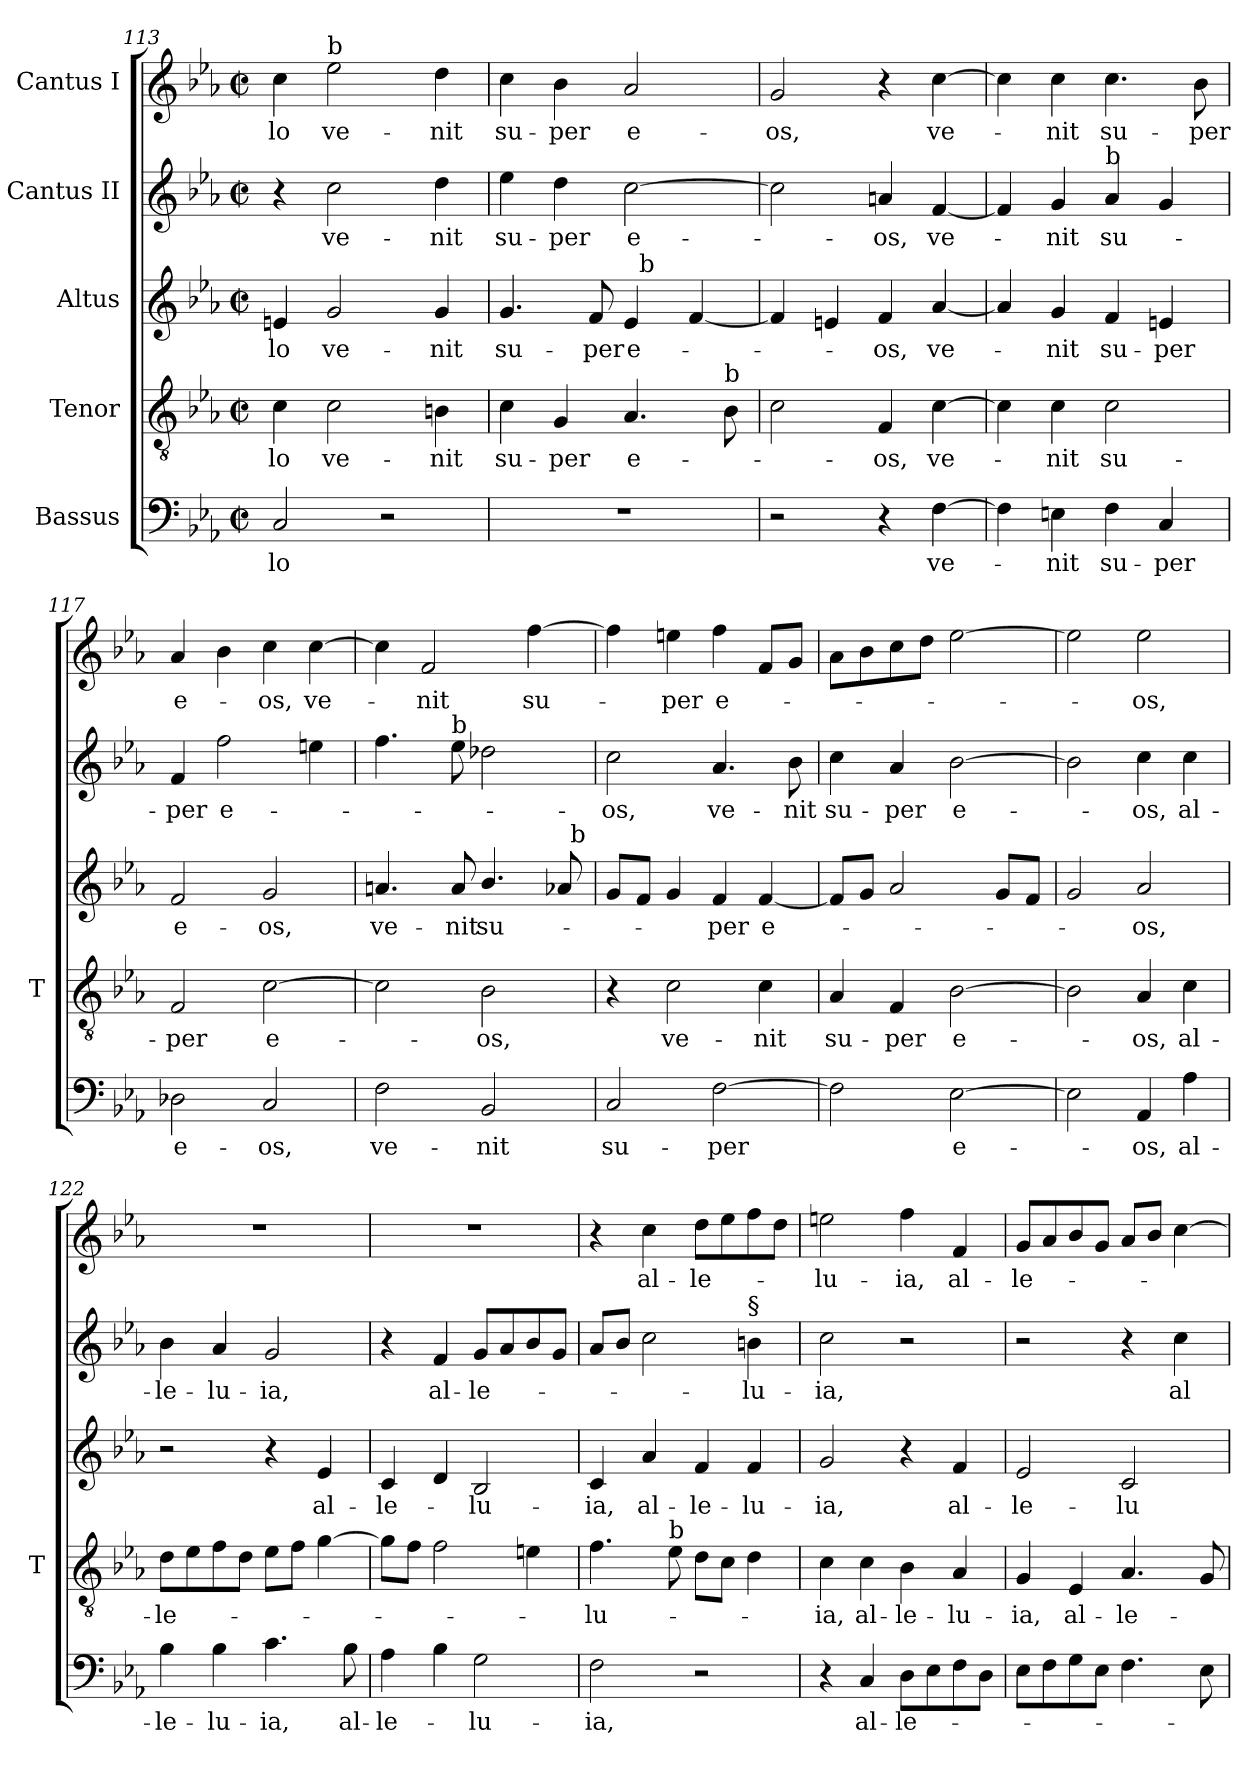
**kern	**text	**kern	**text	**kern	**text	**kern	**text	**kern	**text
*part5	*part5	*part4	*part4	*part3	*part3	*part2	*part2	*part1	*part1
*staff5	*staff5	*staff4	*staff4	*staff3	*staff3	*staff2	*staff2	*staff1	*staff1
*I"Bassus	*	*I"Tenor	*	*I"Altus	*	*I"Cantus II	*	*I"Cantus I	*
*	*	*I'T	*	*	*	*	*	*	*
*clefF4	*	*clefGv2	*	*clefG2	*	*clefG2	*	*clefG2	*
*	*	*ITrd7c12	*	*	*	*	*	*	*
*k[b-e-a-]	*	*k[b-e-a-]	*	*k[b-e-a-]	*	*k[b-e-a-]	*	*k[b-e-a-]	*
*E-:	*	*E-:	*	*E-:	*	*E-:	*	*E-:	*
*M2/2	*	*M2/2	*	*M2/2	*	*M2/2	*	*M2/2	*
*met(c|)	*	*met(c|)	*	*met(c|)	*	*met(c|)	*	*met(c|)	*
=113	=113	=113	=113	=113	=113	=113	=113	=113	=113
!	!LO:LY:b	!	!LO:LY:b	!	!LO:LY:b	!	!	!	!LO:LY:b
2C/	-lo	4C\	-lo	4en/	-lo	4r	.	4cc\	-lo
!	!	!	!	!	!	!	!	!LO:TX:a:t=b	!
!	!	!	!LO:LY:b	!	!LO:LY:b	!	!LO:LY:b	!	!LO:LY:b
.	.	2C\	ve-	2g/	ve-	2cc\	ve-	2ee-\	ve-
2r	.	.	.	.	.	.	.	.	.
!	!	!	!LO:LY:b	!	!LO:LY:b	!	!LO:LY:b	!	!LO:LY:b
.	.	4BBn\	-nit	4g/	-nit	4dd\	-nit	4dd\	-nit
=114	=114	=114	=114	=114	=114	=114	=114	=114	=114
!	!	!	!LO:LY:b	!	!LO:LY:b	!	!LO:LY:b	!	!LO:LY:b
*	*	*	*	*^	*	*	*	*	*
1r	.	4C\	su-	4.g/	2ryy	su-	4ee-\	su-	4cc\	su-
!	!	!	!LO:LY:b	!	!	!	!	!LO:LY:b	!	!LO:LY:b
.	.	4GG/	-per	.	.	.	4dd\	-per	4b-\	-per
!	!	!	!	!	!	!LO:LY:b	!	!	!	!
.	.	.	.	8f/	.	-per	.	.	.	.
!	!	!	!LO:LY:b	!	!	!LO:LY:b	!	!LO:LY:b	!	!LO:LY:b
.	.	4.AA-/	e-	4e-/	32ryy	e-	[>2cc\	e-	2a-/	e-
!	!	!	!	!	!LO:TX:a:t=b	!	!	!	!	!
.	.	.	.	.	4...ryy	.	.	.	.	.
.	.	.	.	[<4f/	.	.	.	.	.	.
!	!	!LO:TX:a:t=b	!	!	!	!	!	!	!	!
.	.	8BB-\	.	.	.	.	.	.	.	.
!!LO:PB:g=z
=115	=115	=115	=115	=115	=115	=115	=115	=115	=115	=115
!	!	!	!	!	!	!	!	!	!	!LO:LY:b
*	*	*	*	*v	*v	*	*	*	*	*
2r	.	2C\	.	4f/]	.	2cc\]	.	2g/	-os,
.	.	.	.	4en/	.	.	.	.	.
!	!	!	!LO:LY:b	!	!LO:LY:b	!	!LO:LY:b	!	!
4r	.	4FF/	-os,	4f/	-os,	4an/	-os,	4r	.
!	!LO:LY:b	!	!LO:LY:b	!	!LO:LY:b	!	!LO:LY:b	!	!LO:LY:b
[>4F\	ve-	[>4C\	ve-	[<4a-/	ve-	[<4f/	ve-	[>4cc\	ve-
=116	=116	=116	=116	=116	=116	=116	=116	=116	=116
4F\]	.	4C\]	.	4a-/]	.	4f/]	.	4cc\]	.
!	!LO:LY:b	!	!LO:LY:b	!	!LO:LY:b	!	!LO:LY:b	!	!LO:LY:b
4En\	-nit	4C\	-nit	4g/	-nit	4g/	-nit	4cc\	-nit
!	!	!	!	!	!	!LO:TX:a:t=b	!	!	!
!	!LO:LY:b	!	!LO:LY:b	!	!LO:LY:b	!	!LO:LY:b	!	!LO:LY:b
4F\	su-	2C\	su-	4f/	su-	4a-/	su-	4.cc\	su-
!	!LO:LY:b	!	!	!	!LO:LY:b	!	!	!	!
4C/	-per	.	.	4en/	-per	4g/	.	.	.
!	!	!	!	!	!	!	!	!	!LO:LY:b
.	.	.	.	.	.	.	.	8b-\	-per
=117	=117	=117	=117	=117	=117	=117	=117	=117	=117
!	!LO:LY:b	!	!LO:LY:b	!	!LO:LY:b	!	!LO:LY:b	!	!LO:LY:b
2D-X\	e-	2FF/	-per	2f/	e-	4f/	-per	4a-/	e-
!	!	!	!	!	!	!	!LO:LY:b	!	!
.	.	.	.	.	.	2ff\	e-	4b-\	.
!	!LO:LY:b	!	!LO:LY:b	!	!LO:LY:b	!	!	!	!LO:LY:b
2C/	-os,	[>2C\	e-	2g/	-os,	.	.	4cc\	-os,
!	!	!	!	!	!	!	!	!	!LO:LY:b
.	.	.	.	.	.	4een\	.	[>4cc\	ve-
=118	=118	=118	=118	=118	=118	=118	=118	=118	=118
!	!LO:LY:b	!	!	!	!LO:LY:b	!	!	!	!
*	*	*	*	*^	*	*	*	*	*
2F\	ve-	2C\]	.	4.an/	2ryy	ve-	4.ff\	.	4cc\]	.
!	!	!	!	!	!	!	!	!	!	!LO:LY:b
.	.	.	.	.	.	.	.	.	2f/	-nit
!	!	!	!	!	!	!	!LO:TX:a:t=b	!	!	!
!	!	!	!	!	!	!LO:LY:b	!	!	!	!
.	.	.	.	8a/	.	-nit	8ee-\	.	.	.
!	!LO:LY:b	!	!LO:LY:b	!	!	!LO:LY:b	!	!	!	!
2BB-/	-nit	2BB-\	-os,	4.b-/	4ryy	su-	2dd-X\	.	.	.
!	!	!	!	!	!	!	!	!	!	!LO:LY:b
.	.	.	.	.	8ryy	.	.	.	[>4ff\	su-
.	.	.	.	8a-/	32ryy	.	.	.	.	.
!	!	!	!	!	!LO:TX:a:t=b	!	!	!	!	!
.	.	.	.	.	16.ryy	.	.	.	.	.
=119	=119	=119	=119	=119	=119	=119	=119	=119	=119	=119
!	!LO:LY:b	!	!	!	!	!	!	!LO:LY:b	!	!
*	*	*	*	*v	*v	*	*	*	*	*
2C/	su-	4r	.	8g/L	.	2cc\	-os,	4ff\]	.
.	.	.	.	8f/J	.	.	.	.	.
!	!	!	!LO:LY:b	!	!	!	!	!	!LO:LY:b
.	.	2C\	ve-	4g/	.	.	.	4een\	-per
!	!LO:LY:b	!	!	!	!LO:LY:b	!	!LO:LY:b	!	!LO:LY:b
[>2F\	-per	.	.	4f/	-per	4.a-/	ve-	4ff\	e-
!	!	!	!LO:LY:b	!	!LO:LY:b	!	!	!	!
.	.	4C\	-nit	[<4f/	e-	.	.	8f/L	.
!	!	!	!	!	!	!	!LO:LY:b	!	!
.	.	.	.	.	.	8b-\	-nit	8g/J	.
=120	=120	=120	=120	=120	=120	=120	=120	=120	=120
!	!	!	!LO:LY:b	!	!	!	!LO:LY:b	!	!
2F\]	.	4AA-/	su-	8f/L]	.	4cc\	su-	8a-\L	.
.	.	.	.	8g/J	.	.	.	8b-\	.
!	!	!	!LO:LY:b	!	!	!	!LO:LY:b	!	!
.	.	4FF/	-per	2a-/	.	4a-/	-per	8cc\	.
.	.	.	.	.	.	.	.	8dd\J	.
!	!LO:LY:b	!	!LO:LY:b	!	!	!	!LO:LY:b	!	!
[>2E-\	e-	[>2BB-\	e-	.	.	[>2b-\	e-	[>2ee-\	.
.	.	.	.	8g/L	.	.	.	.	.
.	.	.	.	8f/J	.	.	.	.	.
!!LO:LB:g=z
=121	=121	=121	=121	=121	=121	=121	=121	=121	=121
2E-\]	.	2BB-\]	.	2g/	.	2b-\]	.	2ee-\]	.
!	!LO:LY:b	!	!LO:LY:b	!	!LO:LY:b	!	!LO:LY:b	!	!LO:LY:b
4AA-/	-os,	4AA-/	-os,	2a-/	-os,	4cc\	-os,	2ee-\	-os,
!	!LO:LY:b	!	!LO:LY:b	!	!	!	!LO:LY:b	!	!
4A-\	al-	4C\	al-	.	.	4cc\	al-	.	.
=122	=122	=122	=122	=122	=122	=122	=122	=122	=122
!	!LO:LY:b	!	!LO:LY:b	!	!	!	!LO:LY:b	!	!
4B-\	-le-	8D\L	-le-	2r	.	4b-\	-le-	1r	.
.	.	8E-\	.	.	.	.	.	.	.
!	!LO:LY:b	!	!	!	!	!	!LO:LY:b	!	!
4B-\	-lu-	8F\	.	.	.	4a-/	-lu-	.	.
.	.	8D\J	.	.	.	.	.	.	.
!	!LO:LY:b	!	!	!	!	!	!LO:LY:b	!	!
4.c\	-ia,	8E-\L	.	4r	.	2g/	-ia,	.	.
.	.	8F\J	.	.	.	.	.	.	.
!	!	!	!	!	!LO:LY:b	!	!	!	!
.	.	[>4G\	.	4e-/	al-	.	.	.	.
!	!LO:LY:b	!	!	!	!	!	!	!	!
8B-\	al-	.	.	.	.	.	.	.	.
=123	=123	=123	=123	=123	=123	=123	=123	=123	=123
!	!LO:LY:b	!	!	!	!LO:LY:b	!	!	!	!
4A-\	-le-	8G\L]	.	4c/	-le-	4r	.	1r	.
.	.	8F\J	.	.	.	.	.	.	.
!	!	!	!	!	!	!	!LO:LY:b	!	!
4B-\	.	2F\	.	4d/	.	4f/	al-	.	.
!	!LO:LY:b	!	!	!	!LO:LY:b	!	!LO:LY:b	!	!
2G\	-lu-	.	.	2B-/	-lu-	8g/L	-le-	.	.
.	.	.	.	.	.	8a-/	.	.	.
.	.	4En\	.	.	.	8b-/	.	.	.
.	.	.	.	.	.	8g/J	.	.	.
=124	=124	=124	=124	=124	=124	=124	=124	=124	=124
!	!LO:LY:b	!	!LO:LY:b	!	!LO:LY:b	!	!	!	!
2F\	-ia,	4.F\	-lu-	4c/	-ia,	8a-/L	.	4r	.
.	.	.	.	.	.	8b-/J	.	.	.
!	!	!	!	!	!LO:LY:b	!	!	!	!LO:LY:b
.	.	.	.	4a-/	al-	2cc\	.	4cc\	al-
!	!	!LO:TX:a:t=b	!	!	!	!	!	!	!
.	.	8E-\	.	.	.	.	.	.	.
!	!	!	!	!	!LO:LY:b	!	!	!	!LO:LY:b
2r	.	8D\L	.	4f/	-le-	.	.	8dd\L	-le-
.	.	8C\J	.	.	.	.	.	8ee-\	.
!	!	!	!	!	!	!LO:TX:a:t=§	!	!	!
!	!	!	!	!	!LO:LY:b	!	!LO:LY:b	!	!
.	.	4D\	.	4f/	-lu-	4b\	-lu-	8ff\	.
.	.	.	.	.	.	.	.	8dd\J	.
=125	=125	=125	=125	=125	=125	=125	=125	=125	=125
!	!	!	!LO:LY:b	!	!LO:LY:b	!	!LO:LY:b	!	!LO:LY:b
4r	.	4C\	-ia,	2g/	-ia,	2cc\	-ia,	2een\	-lu-
!	!LO:LY:b	!	!LO:LY:b	!	!	!	!	!	!
4C/	al-	4C\	al-	.	.	.	.	.	.
!	!LO:LY:b	!	!LO:LY:b	!	!	!	!	!	!LO:LY:b
8D\L	-le-	4BB-\	-le-	4r	.	2r	.	4ff\	-ia,
8E-\	.	.	.	.	.	.	.	.	.
!	!	!	!LO:LY:b	!	!LO:LY:b	!	!	!	!LO:LY:b
8F\	.	4AA-/	-lu-	4f/	al-	.	.	4f/	al-
8D\J	.	.	.	.	.	.	.	.	.
!!LO:LB:g=z
=126	=126	=126	=126	=126	=126	=126	=126	=126	=126
!	!	!	!LO:LY:b	!	!LO:LY:b	!	!	!	!LO:LY:b
8E-\L	.	4GG/	-ia,	2e-/	-le-	2r	.	8g/L	-le-
8F\	.	.	.	.	.	.	.	8a-/	.
!	!	!	!LO:LY:b	!	!	!	!	!	!
8G\	.	4EE-/	al-	.	.	.	.	8b-/	.
8E-\J	.	.	.	.	.	.	.	8g/J	.
!	!	!	!LO:LY:b	!	!LO:LY:b	!	!	!	!
4.F\	.	4.AA-/	-le-	2c/	-lu-	4r	.	8a-/L	.
.	.	.	.	.	.	.	.	8b-/J	.
!	!	!	!	!	!	!	!LO:LY:b	!	!
.	.	.	.	.	.	4cc\	al-	[>4cc\	.
8E-\	.	8GG/	.	.	.	.	.	.	.
=	=	=	=	=	=	=	=	=	=
*-	*-	*-	*-	*-	*-	*-	*-	*-	*-
